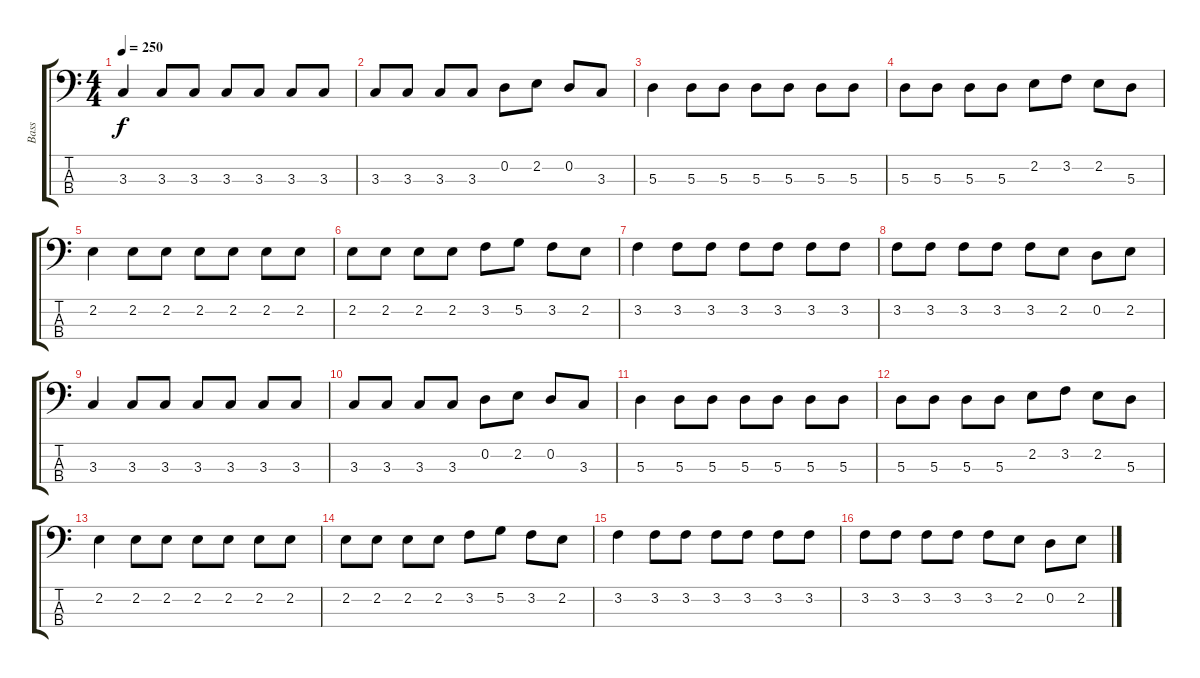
\track ("Bass" "Bass") {instrument electricbassfinger}
\staff {score tabs}
\tuning (G2 D2 A1 E1) {hide}
\ts (4 4)
\tempo 250
\clef f4
\ks c
3.3.4{dy f} 3.3.8 3.3.8 3.3.8 3.3.8 3.3.8 3.3.8 |
3.3.8 3.3.8 3.3.8 3.3.8 0.2.8 2.2.8 0.2.8 3.3.8 |
5.3.4 5.3.8 5.3.8 5.3.8 5.3.8 5.3.8 5.3.8 |
5.3.8 5.3.8 5.3.8 5.3.8 2.2.8 3.2.8 2.2.8 5.3.8 |
2.2.4 2.2.8 2.2.8 2.2.8 2.2.8 2.2.8 2.2.8 |
2.2.8 2.2.8 2.2.8 2.2.8 3.2.8 5.2.8 3.2.8 2.2.8 |
3.2.4 3.2.8 3.2.8 3.2.8 3.2.8 3.2.8 3.2.8 |
3.2.8 3.2.8 3.2.8 3.2.8 3.2.8 2.2.8 0.2.8 2.2.8 |
3.3.4 3.3.8 3.3.8 3.3.8 3.3.8 3.3.8 3.3.8 |
3.3.8 3.3.8 3.3.8 3.3.8 0.2.8 2.2.8 0.2.8 3.3.8 |
5.3.4 5.3.8 5.3.8 5.3.8 5.3.8 5.3.8 5.3.8 |
5.3.8 5.3.8 5.3.8 5.3.8 2.2.8 3.2.8 2.2.8 5.3.8 |
2.2.4 2.2.8 2.2.8 2.2.8 2.2.8 2.2.8 2.2.8 |
2.2.8 2.2.8 2.2.8 2.2.8 3.2.8 5.2.8 3.2.8 2.2.8 |
3.2.4 3.2.8 3.2.8 3.2.8 3.2.8 3.2.8 3.2.8 |
3.2.8 3.2.8 3.2.8 3.2.8 3.2.8 2.2.8 0.2.8 2.2.8
